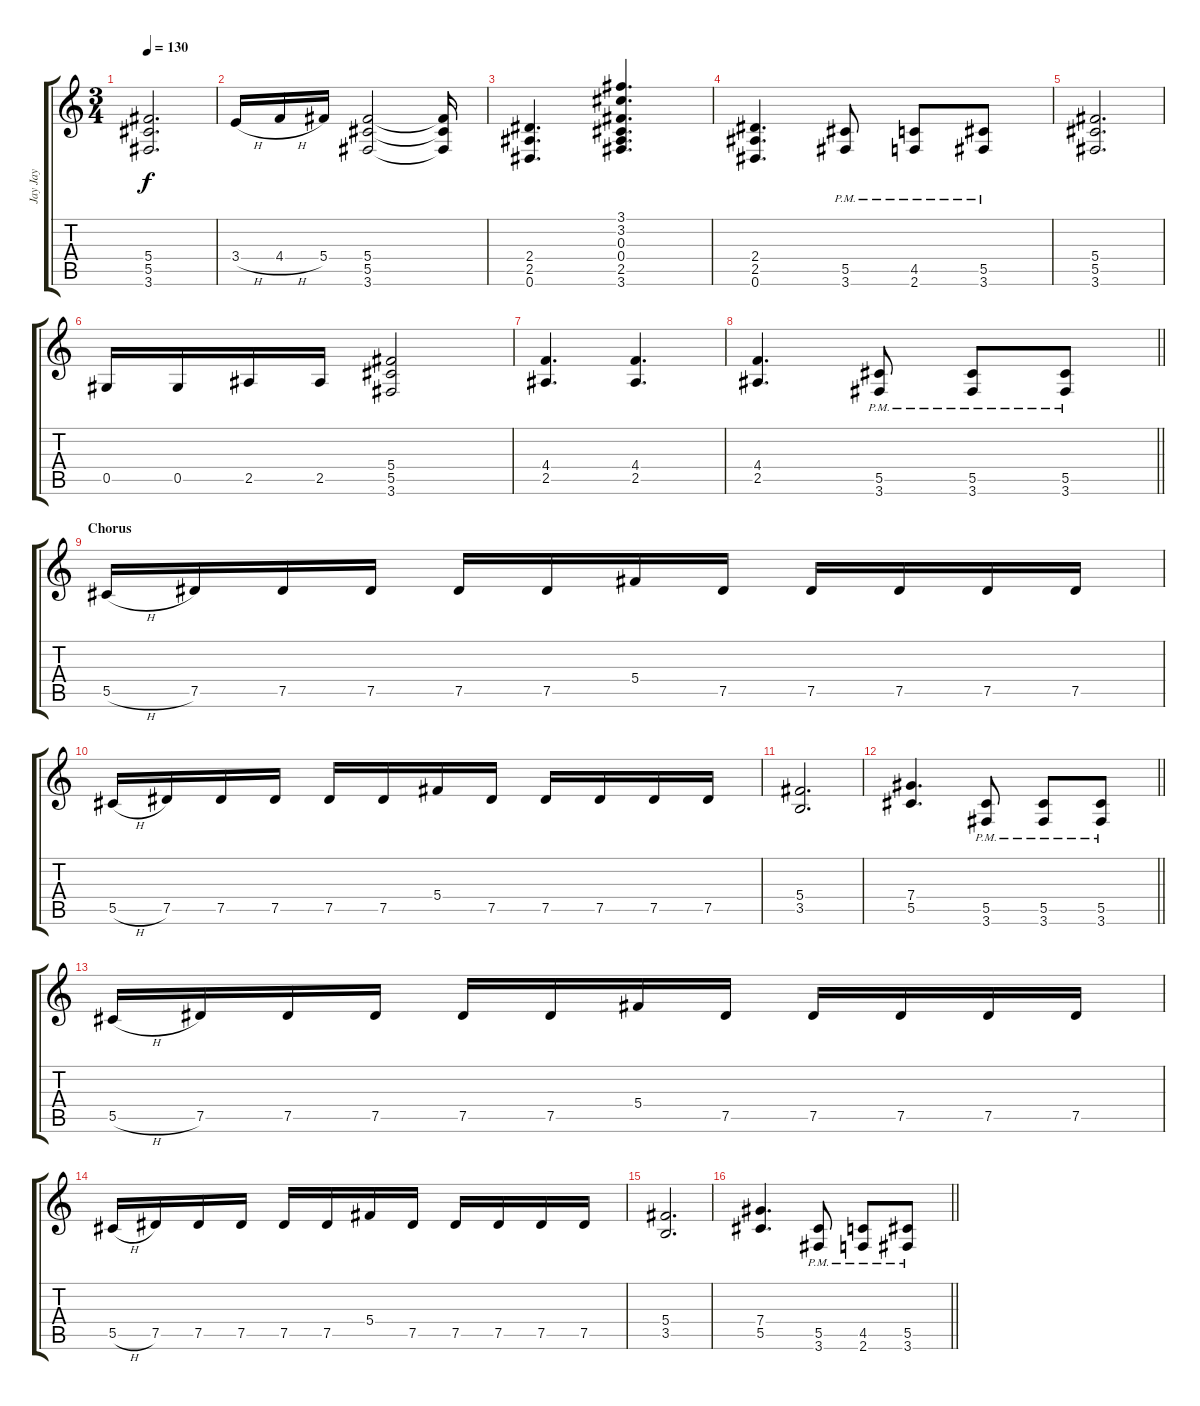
\track ("Jay Jay" "Jay Jay") {instrument distortionguitar}
\staff {score tabs}
\tuning (Eb4 Bb3 Gb3 Db3 Ab2 Eb2) {hide}
\ts (3 4)
\tempo 130
\clef g2
\ks c
(5.4 5.5 3.6).2{d dy f} |
3.4{h}.16 4.4{h}.16 5.4.16 (5.4 5.5 3.6).2 (5.4{t} 5.5{t} 3.6{t}).16 |
(2.4 2.5 0.6).4{d} (3.1 3.2 0.3 0.4 2.5 3.6).4{d} |
(2.4 2.5 0.6).4{d} (5.5{pm} 3.6{pm}).8 (4.5{pm} 2.6{pm}).8 (5.5{pm} 3.6{pm}).8 |
(5.4 5.5 3.6).2{d} |
0.5.16 0.5.16 2.5.16 2.5.16 (5.4 5.5 3.6).2 |
(4.4 2.5).4{d} (4.4 2.5).4{d} |
\barLineRight lightlight
(4.4 2.5).4{d} (5.5{pm} 3.6{pm}).8 (5.5{pm} 3.6{pm}).8 (5.5{pm} 3.6{pm}).8 |
\section ("" "Chorus")
5.5{h}.16 7.5.16 7.5.16 7.5.16 7.5.16 7.5.16 5.4.16 7.5.16 7.5.16 7.5.16 7.5.16 7.5.16 |
5.5{h}.16 7.5.16 7.5.16 7.5.16 7.5.16 7.5.16 5.4.16 7.5.16 7.5.16 7.5.16 7.5.16 7.5.16 |
(5.4 3.5).2{d} |
\barLineRight lightlight
(7.4 5.5).4{d} (5.5{pm} 3.6{pm}).8 (5.5{pm} 3.6{pm}).8 (5.5{pm} 3.6{pm}).8 |
5.5{h}.16 7.5.16 7.5.16 7.5.16 7.5.16 7.5.16 5.4.16 7.5.16 7.5.16 7.5.16 7.5.16 7.5.16 |
5.5{h}.16 7.5.16 7.5.16 7.5.16 7.5.16 7.5.16 5.4.16 7.5.16 7.5.16 7.5.16 7.5.16 7.5.16 |
(5.4 3.5).2{d} |
\barLineRight lightlight
(7.4 5.5).4{d} (5.5{pm} 3.6{pm}).8 (4.5{pm} 2.6{pm}).8 (5.5{pm} 3.6{pm}).8
